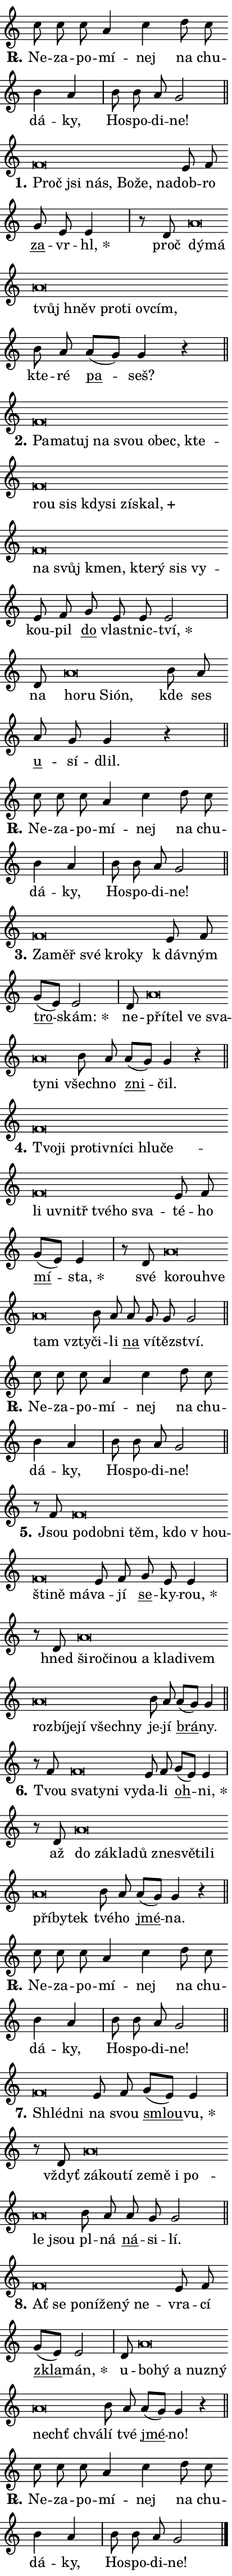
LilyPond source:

\version "2.24.0"
\header { tagline = "" }
\paper {
  indent = 0\cm
  top-margin = 0\cm
  right-margin = 0.13\cm % to fit lyric hyphens
  bottom-margin = 0\cm
  left-margin = 0\cm
  paper-width = 7\cm
  page-breaking = #ly:one-page-breaking
  system-system-spacing.basic-distance = #11
  score-system-spacing.basic-distance = #11
  ragged-last = ##f
}


%% Author: Thomas Morley
%% https://lists.gnu.org/archive/html/lilypond-user/2020-05/msg00002.html
#(define (line-position grob)
"Returns position of @var[grob} in current system:
   @code{'start}, if at first time-step
   @code{'end}, if at last time-step
   @code{'middle} otherwise
"
  (let* ((col (ly:item-get-column grob))
         (ln (ly:grob-object col 'left-neighbor))
         (rn (ly:grob-object col 'right-neighbor))
         (col-to-check-left (if (ly:grob? ln) ln col))
         (col-to-check-right (if (ly:grob? rn) rn col))
         (break-dir-left
           (and
             (ly:grob-property col-to-check-left 'non-musical #f)
             (ly:item-break-dir col-to-check-left)))
         (break-dir-right
           (and
             (ly:grob-property col-to-check-right 'non-musical #f)
             (ly:item-break-dir col-to-check-right))))
        (cond ((eqv? 1 break-dir-left) 'start)
              ((eqv? -1 break-dir-right) 'end)
              (else 'middle))))

#(define (tranparent-at-line-position vctor)
  (lambda (grob)
  "Relying on @code{line-position} select the relevant enry from @var{vctor}.
Used to determine transparency,"
    (case (line-position grob)
      ((end) (not (vector-ref vctor 0)))
      ((middle) (not (vector-ref vctor 1)))
      ((start) (not (vector-ref vctor 2))))))

noteHeadBreakVisibility =
#(define-music-function (break-visibility)(vector?)
"Makes @code{NoteHead}s transparent relying on @var{break-visibility}"
#{
  \override NoteHead.transparent =
    #(tranparent-at-line-position break-visibility)
#})

#(define delete-ledgers-for-transparent-note-heads
  (lambda (grob)
    "Reads whether a @code{NoteHead} is transparent.
If so this @code{NoteHead} is removed from @code{'note-heads} from
@var{grob}, which is supposed to be @code{LedgerLineSpanner}.
As a result ledgers are not printed for this @code{NoteHead}"
    (let* ((nhds-array (ly:grob-object grob 'note-heads))
           (nhds-list
             (if (ly:grob-array? nhds-array)
                 (ly:grob-array->list nhds-array)
                 '()))
           ;; Relies on the transparent-property being done before
           ;; Staff.LedgerLineSpanner.after-line-breaking is executed.
           ;; This is fragile ...
           (to-keep
             (remove
               (lambda (nhd)
                 (ly:grob-property nhd 'transparent #f))
               nhds-list)))
      ;; TODO find a better method to iterate over grob-arrays, similiar
      ;; to filter/remove etc for lists
      ;; For now rebuilt from scratch
      (set! (ly:grob-object grob 'note-heads)  '())
      (for-each
        (lambda (nhd)
          (ly:pointer-group-interface::add-grob grob 'note-heads nhd))
        to-keep))))

squashNotes = {
  \override NoteHead.X-extent = #'(-0.2 . 0.2)
  \override NoteHead.Y-extent = #'(-0.75 . 0)
  \override NoteHead.stencil =
    #(lambda (grob)
       (let ((pos (ly:grob-property grob 'staff-position)))
         (begin
           (if (< pos -7) (display "ERROR: Lower brevis then expected\n") (display "OK: Expected brevis position\n"))
           (if (<= pos -6) ly:text-interface::print ly:note-head::print))))
}
unSquashNotes = {
  \revert NoteHead.X-extent
  \revert NoteHead.Y-extent
  \revert NoteHead.stencil
}

hideNotes = \noteHeadBreakVisibility #begin-of-line-visible
unHideNotes = \noteHeadBreakVisibility #all-visible

% work-around for resetting accidentals
% https://lilypond.org/doc/v2.23/Documentation/notation/displaying-rhythms#unmetered-music
cadenzaMeasure = {
  \cadenzaOff
  \partial 1024 s1024
  \cadenzaOn
}

#(define-markup-command (accent layout props text) (markup?)
  "Underline accented syllable"
  (interpret-markup layout props
    #{\markup \override #'(offset . 4.3) \underline { #text }#}))

responsum = \markup \concat {
  "R" \hspace #-1.05 \path #0.1 #'((moveto 0 0.07) (lineto 0.9 0.8)) \hspace #0.05 "."
}

spaceSize = #0.6828661417322834 % exact space size for TeX Gyre Schola

\layout {
  \context {
    \Staff
    \remove "Time_signature_engraver"
    \override LedgerLineSpanner.after-line-breaking = #delete-ledgers-for-transparent-note-heads
  }
  \context {
    \Lyrics {
      \override LyricSpace.minimum-distance = \spaceSize
      \override LyricText.font-name = #"TeX Gyre Schola"
      \override LyricText.font-size = 1
      \override StanzaNumber.font-name = #"TeX Gyre Schola Bold"
      \override StanzaNumber.font-size = 1
    }
  }
  \context {
    \Score 
    \override NoteHead.text =
      #(lambda (grob) 
        (let ((pos (ly:grob-property grob 'staff-position)))
          #{\markup {
            \combine
              \halign #-0.55 \raise #(if (= pos -6) 0 0.5) \override #'(thickness . 2) \draw-line #'(3.2 . 0)
              \musicglyph "noteheads.sM1"
          }#}))
  }
}

% magnetic-lyrics.ily
%
%   written by
%     Jean Abou Samra <jean@abou-samra.fr>
%     Werner Lemberg <wl@gnu.org>
%
%   adapted by
%     Jiri Hon <jiri.hon@gmail.com>
%
% Version 2022-Apr-15

% https://www.mail-archive.com/lilypond-user@gnu.org/msg149350.html

#(define (Left_hyphen_pointer_engraver context)
   "Collect syllable-hyphen-syllable occurrences in lyrics and store
them in properties.  This engraver only looks to the left.  For
example, if the lyrics input is @code{foo -- bar}, it does the
following.

@itemize @bullet
@item
Set the @code{text} property of the @code{LyricHyphen} grob between
@q{foo} and @q{bar} to @code{foo}.

@item
Set the @code{left-hyphen} property of the @code{LyricText} grob with
text @q{foo} to the @code{LyricHyphen} grob between @q{foo} and
@q{bar}.
@end itemize

Use this auxiliary engraver in combination with the
@code{lyric-@/text::@/apply-@/magnetic-@/offset!} hook."
   (let ((hyphen #f)
         (text #f))
     (make-engraver
      (acknowledgers
       ((lyric-syllable-interface engraver grob source-engraver)
        (set! text grob)))
      (end-acknowledgers
       ((lyric-hyphen-interface engraver grob source-engraver)
        ;(when (not (grob::has-interface grob 'lyric-space-interface))
          (set! hyphen grob)));)
      ((stop-translation-timestep engraver)
       (when (and text hyphen)
         (ly:grob-set-object! text 'left-hyphen hyphen))
       (set! text #f)
       (set! hyphen #f)))))

#(define (lyric-text::apply-magnetic-offset! grob)
   "If the space between two syllables is less than the value in
property @code{LyricText@/.details@/.squash-threshold}, move the right
syllable to the left so that it gets concatenated with the left
syllable.

Use this function as a hook for
@code{LyricText@/.after-@/line-@/breaking} if the
@code{Left_@/hyphen_@/pointer_@/engraver} is active."
   (let ((hyphen (ly:grob-object grob 'left-hyphen #f)))
     (when hyphen
       (let ((left-text (ly:spanner-bound hyphen LEFT)))
         (when (grob::has-interface left-text 'lyric-syllable-interface)
           (let* ((common (ly:grob-common-refpoint grob left-text X))
                  (this-x-ext (ly:grob-extent grob common X))
                  (left-x-ext
                   (begin
                     ;; Trigger magnetism for left-text.
                     (ly:grob-property left-text 'after-line-breaking)
                     (ly:grob-extent left-text common X)))
                  ;; `delta` is the gap width between two syllables.
                  (delta (- (interval-start this-x-ext)
                            (interval-end left-x-ext)))
                  (details (ly:grob-property grob 'details))
                  (threshold (assoc-get 'squash-threshold details 0.2)))
             (when (< delta threshold)
               (let* (;; We have to manipulate the input text so that
                      ;; ligatures crossing syllable boundaries are not
                      ;; disabled.  For languages based on the Latin
                      ;; script this is essentially a beautification.
                      ;; However, for non-Western scripts it can be a
                      ;; necessity.
                      (lt (ly:grob-property left-text 'text))
                      (rt (ly:grob-property grob 'text))
                      (is-space (grob::has-interface hyphen 'lyric-space-interface))
                      (space (if is-space " " ""))
                      (extra-delta (if is-space spaceSize 0))
                      ;; Append new syllable.
                      (ltrt-space (if (and (string? lt) (string? rt))
                                (string-append lt space rt)
                                (make-concat-markup (list lt space rt))))
                      ;; Right-align `ltrt` to the right side.
                      (ltrt-space-markup (grob-interpret-markup
                               grob
                               (make-translate-markup
                                (cons (interval-length this-x-ext) 0)
                                (make-right-align-markup ltrt-space)))))
                 (begin
                   ;; Don't print `left-text`.
                   (ly:grob-set-property! left-text 'stencil #f)
                   ;; Set text and stencil (which holds all collected
                   ;; syllables so far) and shift it to the left.
                   (ly:grob-set-property! grob 'text ltrt-space)
                   (ly:grob-set-property! grob 'stencil ltrt-space-markup)
                   (ly:grob-translate-axis! grob (- (- delta extra-delta)) X))))))))))


#(define (lyric-hyphen::displace-bounds-first grob)
   ;; Make very sure this callback isn't triggered too early.
   (let ((left (ly:spanner-bound grob LEFT))
         (right (ly:spanner-bound grob RIGHT)))
     (ly:grob-property left 'after-line-breaking)
     (ly:grob-property right 'after-line-breaking)
     (ly:lyric-hyphen::print grob)))

squashThreshold = #0.4

\layout {
  \context {
    \Lyrics
    \consists #Left_hyphen_pointer_engraver
    \override LyricText.after-line-breaking =
      #lyric-text::apply-magnetic-offset!
    \override LyricHyphen.stencil = #lyric-hyphen::displace-bounds-first
    \override LyricText.details.squash-threshold = \squashThreshold
    \override LyricHyphen.minimum-distance = 0
    \override LyricHyphen.minimum-length = \squashThreshold
  }
}

squashText = \override LyricText.details.squash-threshold = 9999
unSquashText = \override LyricText.details.squash-threshold = \squashThreshold

leftText = \override LyricText.self-alignment-X = #LEFT
unLeftText = \revert LyricText.self-alignment-X

starOffset = #(lambda (grob) 
                (let ((x_offset (ly:self-alignment-interface::aligned-on-x-parent grob)))
                  (if (= x_offset 0) 0 (+ x_offset 1.2))))

star = #(define-music-function (syllable)(string?)
"Append star separator at the end of a syllable"
#{
  \once \override LyricText.X-offset = #starOffset
  \lyricmode { \markup {
    #syllable
    \override #'((font-name . "TeX Gyre Schola Bold")) \hspace #0.2 \lower #0.65 \larger "*"
  } }
#})

starAccent = #(define-music-function (syllable)(string?)
"Append star separator at the end of a syllable and make accent"
#{
  \once \override LyricText.X-offset = #starOffset
  \lyricmode { \markup {
    \accent #syllable
    \override #'((font-name . "TeX Gyre Schola Bold")) \hspace #0.2 \lower #0.65 \larger "*"
  } }
#})

breath = #(define-music-function (syllable)(string?)
"Append breathing indicator at the end of a syllable"
#{
  \lyricmode { \markup { #syllable "+" } }
#})

optionalBreath = #(define-music-function (syllable)(string?)
"Append optional breathing indicator at the end of a syllable"
#{
  \lyricmode { \markup { #syllable "(+)" } }
#})


\score {
    <<
        \new Voice = "melody" { \cadenzaOn \key c \major \relative { c''8 c c a4 c \bar "" d8 c \bar "" b4 a \cadenzaMeasure \bar "|" b8 b a g2 \cadenzaMeasure \bar "||" \break } }
        \new Lyrics \lyricsto "melody" { \lyricmode { \set stanza = \responsum
Ne -- za -- po -- mí -- nej na chu -- dá -- ky, Ho -- spo -- di -- ne! } }
    >>
    \layout {}
}

\score {
    <<
        \new Voice = "melody" { \cadenzaOn \key c \major \relative { \squashNotes f'\breve*1/16 \hideNotes \breve*1/16 \bar "" \breve*1/16 \bar "" \breve*1/16 \bar "" \breve*1/16 \breve*1/16 \bar "" \unHideNotes \unSquashNotes e8 f \bar "" g e e4 \cadenzaMeasure \bar "|" r8 d8 \squashNotes a'\breve*1/16 \hideNotes \breve*1/16 \bar "" \breve*1/16 \bar "" \breve*1/16 \bar "" \breve*1/16 \bar "" \breve*1/16 \bar "" \breve*1/16 \breve*1/16 \bar "" \unHideNotes \unSquashNotes b8 a \bar "" a[( g)] g4 r \cadenzaMeasure \bar "||" \break } }
        \new Lyrics \lyricsto "melody" { \lyricmode { \set stanza = "1."
\leftText Proč \squashText jsi nás, Bo -- že, na -- \unLeftText \unSquashText dob -- ro \markup \accent za -- vr -- \star hl, proč \leftText dý -- \squashText má tvůj hněv pro -- ti ov -- cím, \unLeftText \unSquashText kte -- ré \markup \accent pa -- seš? } }
    >>
    \layout {}
}

\score {
    <<
        \new Voice = "melody" { \cadenzaOn \key c \major \relative { \squashNotes f'\breve*1/16 \hideNotes \breve*1/16 \bar "" \breve*1/16 \bar "" \breve*1/16 \bar "" \breve*1/16 \bar "" \breve*1/16 \bar "" \breve*1/16 \bar "" \breve*1/16 \bar "" \breve*1/16 \bar "" \breve*1/16 \bar "" \breve*1/16 \bar "" \breve*1/16 \bar "" \breve*1/16 \bar "" \breve*1/16 \bar "" \breve*1/16 \bar "" \breve*1/16 \bar "" \breve*1/16 \bar "" \breve*1/16 \bar "" \breve*1/16 \bar "" \breve*1/16 \breve*1/16 \bar "" \unHideNotes \unSquashNotes e8 f \bar "" g e e e2 \cadenzaMeasure \bar "|" d8 \squashNotes a'\breve*1/16 \hideNotes \breve*1/16 \bar "" \breve*1/16 \breve*1/16 \bar "" \unHideNotes \unSquashNotes b8 a \bar "" a g g4 r \cadenzaMeasure \bar "||" \break } }
        \new Lyrics \lyricsto "melody" { \lyricmode { \set stanza = "2."
\leftText Pa -- \squashText ma -- tuj na svou o -- bec, kte -- rou sis kdy -- si zí -- \breath "skal," na svůj kmen, kte -- rý sis vy -- \unLeftText \unSquashText kou -- pil \markup \accent do vlast -- nic -- \star tví, na \leftText ho -- \squashText ru Si -- ón, \unLeftText \unSquashText kde ses \markup \accent u -- sí -- dlil. } }
    >>
    \layout {}
}

\score {
    <<
        \new Voice = "melody" { \cadenzaOn \key c \major \relative { c''8 c c a4 c \bar "" d8 c \bar "" b4 a \cadenzaMeasure \bar "|" b8 b a g2 \cadenzaMeasure \bar "||" \break } }
        \new Lyrics \lyricsto "melody" { \lyricmode { \set stanza = \responsum
Ne -- za -- po -- mí -- nej na chu -- dá -- ky, Ho -- spo -- di -- ne! } }
    >>
    \layout {}
}

\score {
    <<
        \new Voice = "melody" { \cadenzaOn \key c \major \relative { \squashNotes f'\breve*1/16 \hideNotes \breve*1/16 \bar "" \breve*1/16 \bar "" \breve*1/16 \breve*1/16 \bar "" \unHideNotes \unSquashNotes e8 f \bar "" g[( e)] e2 \cadenzaMeasure \bar "|" d8 \squashNotes a'\breve*1/16 \hideNotes \breve*1/16 \bar "" \breve*1/16 \bar "" \breve*1/16 \bar "" \breve*1/16 \breve*1/16 \bar "" \unHideNotes \unSquashNotes b8 a \bar "" a[( g)] g4 r \cadenzaMeasure \bar "||" \break } }
        \new Lyrics \lyricsto "melody" { \lyricmode { \set stanza = "3."
\leftText Za -- \squashText měř své kro -- ky \unLeftText \unSquashText "k dáv" -- ným \markup \accent tro -- \star skám: ne -- \leftText pří -- \squashText tel ve sva -- ty -- ni \unLeftText \unSquashText všech -- no \markup \accent zni -- čil. } }
    >>
    \layout {}
}

\score {
    <<
        \new Voice = "melody" { \cadenzaOn \key c \major \relative { \squashNotes f'\breve*1/16 \hideNotes \breve*1/16 \bar "" \breve*1/16 \bar "" \breve*1/16 \bar "" \breve*1/16 \bar "" \breve*1/16 \bar "" \breve*1/16 \bar "" \breve*1/16 \bar "" \breve*1/16 \bar "" \breve*1/16 \bar "" \breve*1/16 \bar "" \breve*1/16 \bar "" \breve*1/16 \breve*1/16 \bar "" \unHideNotes \unSquashNotes e8 f \bar "" g[( e)] e4 \cadenzaMeasure \bar "|" r8 d8 \squashNotes a'\breve*1/16 \hideNotes \breve*1/16 \bar "" \breve*1/16 \bar "" \breve*1/16 \breve*1/16 \bar "" \unHideNotes \unSquashNotes b8 a \bar "" a g g g2 \cadenzaMeasure \bar "||" \break } }
        \new Lyrics \lyricsto "melody" { \lyricmode { \set stanza = "4."
\leftText Tvo -- \squashText ji pro -- tiv -- ní -- ci hlu -- če -- li u -- vnitř tvé -- ho sva -- \unLeftText \unSquashText té -- ho \markup \accent mí -- \star sta, své \leftText ko -- \squashText rouh -- ve tam vzty -- \unLeftText \unSquashText či -- li \markup \accent na ví -- těz -- ství. } }
    >>
    \layout {}
}

\score {
    <<
        \new Voice = "melody" { \cadenzaOn \key c \major \relative { c''8 c c a4 c \bar "" d8 c \bar "" b4 a \cadenzaMeasure \bar "|" b8 b a g2 \cadenzaMeasure \bar "||" \break } }
        \new Lyrics \lyricsto "melody" { \lyricmode { \set stanza = \responsum
Ne -- za -- po -- mí -- nej na chu -- dá -- ky, Ho -- spo -- di -- ne! } }
    >>
    \layout {}
}

\score {
    <<
        \new Voice = "melody" { \cadenzaOn \key c \major \relative { r8 f'8 \squashNotes f\breve*1/16 \hideNotes \breve*1/16 \bar "" \breve*1/16 \bar "" \breve*1/16 \bar "" \breve*1/16 \bar "" \breve*1/16 \bar "" \breve*1/16 \bar "" \breve*1/16 \breve*1/16 \bar "" \unHideNotes \unSquashNotes e8 f \bar "" g e e4 \cadenzaMeasure \bar "|" r8 d8 \squashNotes a'\breve*1/16 \hideNotes \breve*1/16 \bar "" \breve*1/16 \bar "" \breve*1/16 \bar "" \breve*1/16 \bar "" \breve*1/16 \bar "" \breve*1/16 \bar "" \breve*1/16 \bar "" \breve*1/16 \bar "" \breve*1/16 \bar "" \breve*1/16 \bar "" \breve*1/16 \bar "" \breve*1/16 \breve*1/16 \bar "" \unHideNotes \unSquashNotes b8 a \bar "" a[( g)] g4 \cadenzaMeasure \bar "||" \break } }
        \new Lyrics \lyricsto "melody" { \lyricmode { \set stanza = "5."
Jsou \leftText po -- \squashText dob -- ni těm, kdo "v hou" -- šti -- ně má -- \unLeftText \unSquashText va -- jí \markup \accent se -- ky -- \star rou, hned \leftText ši -- \squashText ro -- či -- nou a kla -- di -- vem roz -- bí -- je -- jí všech -- ny \unLeftText \unSquashText je -- jí \markup \accent brá -- ny. } }
    >>
    \layout {}
}

\score {
    <<
        \new Voice = "melody" { \cadenzaOn \key c \major \relative { r8 f'8 \squashNotes f\breve*1/16 \hideNotes \breve*1/16 \bar "" \breve*1/16 \breve*1/16 \bar "" \unHideNotes \unSquashNotes e8 f \bar "" g[( e)] e4 \cadenzaMeasure \bar "|" r8 d8 \squashNotes a'\breve*1/16 \hideNotes \breve*1/16 \bar "" \breve*1/16 \bar "" \breve*1/16 \bar "" \breve*1/16 \bar "" \breve*1/16 \bar "" \breve*1/16 \bar "" \breve*1/16 \bar "" \breve*1/16 \bar "" \breve*1/16 \breve*1/16 \bar "" \unHideNotes \unSquashNotes b8 a \bar "" a[( g)] g4 r \cadenzaMeasure \bar "||" \break } }
        \new Lyrics \lyricsto "melody" { \lyricmode { \set stanza = "6."
Tvou \leftText sva -- \squashText ty -- ni vy -- \unLeftText \unSquashText da -- li \markup \accent oh -- \star ni, až \leftText do \squashText zá -- kla -- dů zne -- svě -- ti -- li pří -- by -- tek \unLeftText \unSquashText tvé -- ho \markup \accent jmé -- na. } }
    >>
    \layout {}
}

\score {
    <<
        \new Voice = "melody" { \cadenzaOn \key c \major \relative { c''8 c c a4 c \bar "" d8 c \bar "" b4 a \cadenzaMeasure \bar "|" b8 b a g2 \cadenzaMeasure \bar "||" \break } }
        \new Lyrics \lyricsto "melody" { \lyricmode { \set stanza = \responsum
Ne -- za -- po -- mí -- nej na chu -- dá -- ky, Ho -- spo -- di -- ne! } }
    >>
    \layout {}
}

\score {
    <<
        \new Voice = "melody" { \cadenzaOn \key c \major \relative { \squashNotes f'\breve*1/16 \hideNotes \breve*1/16 \bar "" \unHideNotes \unSquashNotes e8 f \bar "" g[( e)] e4 \cadenzaMeasure \bar "|" r8 d8 \squashNotes a'\breve*1/16 \hideNotes \breve*1/16 \bar "" \breve*1/16 \bar "" \breve*1/16 \bar "" \breve*1/16 \bar "" \breve*1/16 \bar "" \breve*1/16 \bar "" \breve*1/16 \breve*1/16 \bar "" \unHideNotes \unSquashNotes b8 a \bar "" a g g2 \cadenzaMeasure \bar "||" \break } }
        \new Lyrics \lyricsto "melody" { \lyricmode { \set stanza = "7."
\leftText Shléd -- \squashText ni \unLeftText \unSquashText na svou \markup \accent smlou -- \star vu, vždyť \leftText zá -- \squashText kou -- tí ze -- mě i po -- le jsou \unLeftText \unSquashText pl -- ná \markup \accent ná -- si -- lí. } }
    >>
    \layout {}
}

\score {
    <<
        \new Voice = "melody" { \cadenzaOn \key c \major \relative { \squashNotes f'\breve*1/16 \hideNotes \breve*1/16 \bar "" \breve*1/16 \bar "" \breve*1/16 \bar "" \breve*1/16 \bar "" \breve*1/16 \breve*1/16 \bar "" \unHideNotes \unSquashNotes e8 f \bar "" g[( e)] e2 \cadenzaMeasure \bar "|" d8 \squashNotes a'\breve*1/16 \hideNotes \breve*1/16 \bar "" \breve*1/16 \bar "" \breve*1/16 \bar "" \breve*1/16 \bar "" \breve*1/16 \breve*1/16 \bar "" \unHideNotes \unSquashNotes b8 a \bar "" a[( g)] g4 r \cadenzaMeasure \bar "||" \break } }
        \new Lyrics \lyricsto "melody" { \lyricmode { \set stanza = "8."
\leftText Ať \squashText se po -- ní -- že -- ný ne -- \unLeftText \unSquashText vra -- cí \markup \accent zkla -- \star mán, u -- \leftText bo -- \squashText hý a nuz -- ný nechť chvá -- \unLeftText \unSquashText lí tvé \markup \accent jmé -- no! } }
    >>
    \layout {}
}

\score {
    <<
        \new Voice = "melody" { \cadenzaOn \key c \major \relative { c''8 c c a4 c \bar "" d8 c \bar "" b4 a \cadenzaMeasure \bar "|" b8 b a g2 \cadenzaMeasure \bar "||" \break } \bar "|." }
        \new Lyrics \lyricsto "melody" { \lyricmode { \set stanza = \responsum
Ne -- za -- po -- mí -- nej na chu -- dá -- ky, Ho -- spo -- di -- ne! } }
    >>
    \layout {}
}
